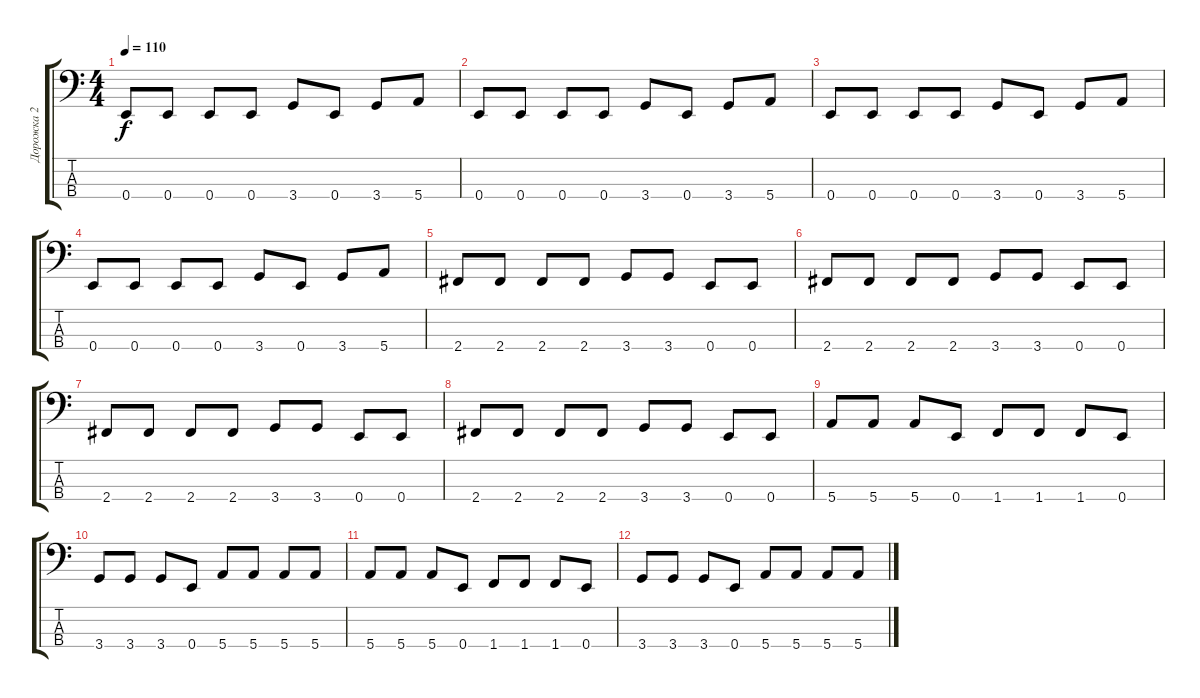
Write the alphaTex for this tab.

\track ("Дорожка 2" "Дорожка 2") {instrument electricbasspick}
\staff {score tabs}
\tuning (G2 D2 A1 E1) {hide}
\ts (4 4)
\tempo 110
\clef f4
\ks c
0.4.8{dy f} 0.4.8 0.4.8 0.4.8 3.4.8 0.4.8 3.4.8 5.4.8 |
0.4.8 0.4.8 0.4.8 0.4.8 3.4.8 0.4.8 3.4.8 5.4.8 |
0.4.8 0.4.8 0.4.8 0.4.8 3.4.8 0.4.8 3.4.8 5.4.8 |
0.4.8 0.4.8 0.4.8 0.4.8 3.4.8 0.4.8 3.4.8 5.4.8 |
2.4.8 2.4.8 2.4.8 2.4.8 3.4.8 3.4.8 0.4.8 0.4.8 |
2.4.8 2.4.8 2.4.8 2.4.8 3.4.8 3.4.8 0.4.8 0.4.8 |
2.4.8 2.4.8 2.4.8 2.4.8 3.4.8 3.4.8 0.4.8 0.4.8 |
2.4.8 2.4.8 2.4.8 2.4.8 3.4.8 3.4.8 0.4.8 0.4.8 |
5.4.8 5.4.8 5.4.8 0.4.8 1.4.8 1.4.8 1.4.8 0.4.8 |
3.4.8 3.4.8 3.4.8 0.4.8 5.4.8 5.4.8 5.4.8 5.4.8 |
5.4.8 5.4.8 5.4.8 0.4.8 1.4.8 1.4.8 1.4.8 0.4.8 |
3.4.8 3.4.8 3.4.8 0.4.8 5.4.8 5.4.8 5.4.8 5.4.8
